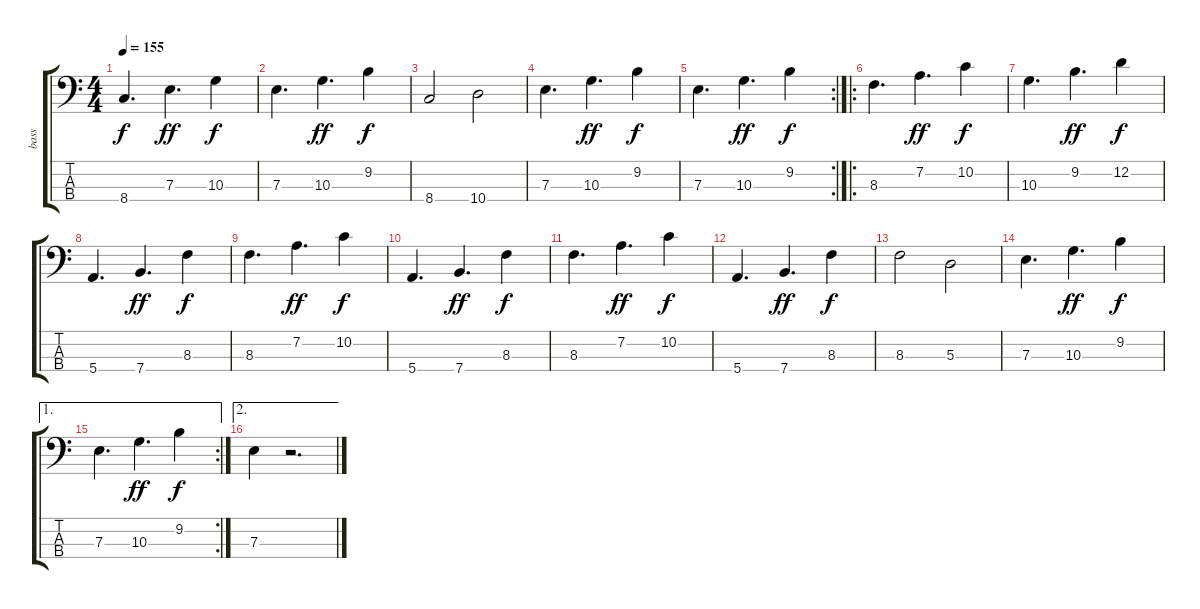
\track ("bass" "bass") {instrument electricbassfinger}
\staff {score tabs}
\tuning (G2 D2 A1 E1) {hide}
\ts (4 4)
\tempo 155
\clef f4
\ks c
8.4.4{d dy f} 7.3.4{d dy ff} 10.3.4{dy f} |
7.3.4{d} 10.3.4{d dy ff} 9.2.4{dy f} |
8.4.2 10.4.2 |
7.3.4{d} 10.3.4{d dy ff} 9.2.4{dy f} |
\rc 2
7.3.4{d} 10.3.4{d dy ff} 9.2.4{dy f} |
\ro
8.3.4{d} 7.2.4{d dy ff} 10.2.4{dy f} |
10.3.4{d} 9.2.4{d dy ff} 12.2.4{dy f} |
5.4.4{d} 7.4.4{d dy ff} 8.3.4{dy f} |
8.3.4{d} 7.2.4{d dy ff} 10.2.4{dy f} |
5.4.4{d} 7.4.4{d dy ff} 8.3.4{dy f} |
8.3.4{d} 7.2.4{d dy ff} 10.2.4{dy f} |
5.4.4{d} 7.4.4{d dy ff} 8.3.4{dy f} |
8.3.2 5.3.2 |
7.3.4{d} 10.3.4{d dy ff} 9.2.4{dy f} |
\ae 1
\rc 2
7.3.4{d} 10.3.4{d dy ff} 9.2.4{dy f} |
\ae 2
7.3.4 r.2{d}
